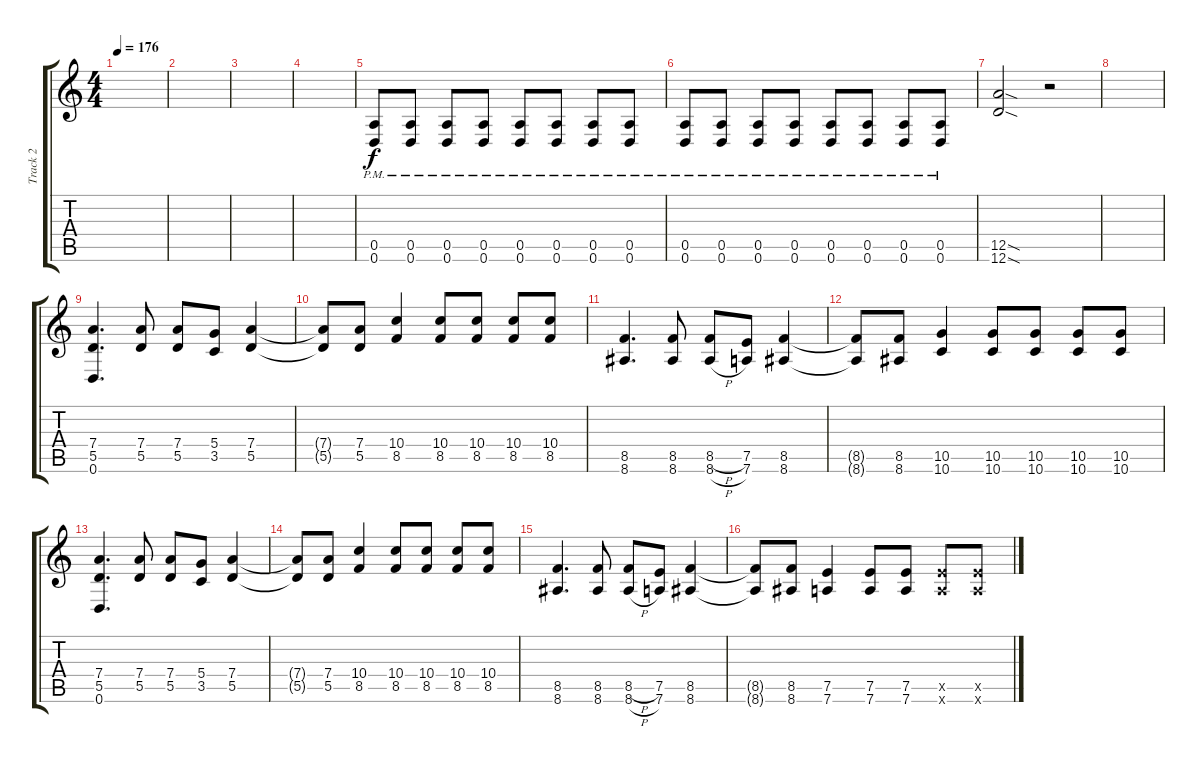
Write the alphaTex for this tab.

\track ("Track 2" "Track 2") {instrument distortionguitar}
\staff {score tabs}
\tuning (E4 B3 G3 D3 A2 D2) {hide}
\ts (4 4)
\tempo 176
\clef g2
\ks c
|
|
|
|
(0.5{pm} 0.6{pm}).8 (0.5{pm} 0.6{pm}).8 (0.5{pm} 0.6{pm}).8 (0.5{pm} 0.6{pm}).8 (0.5{pm} 0.6{pm}).8 (0.5{pm} 0.6{pm}).8 (0.5{pm} 0.6{pm}).8 (0.5{pm} 0.6{pm}).8 |
(0.5{pm} 0.6{pm}).8 (0.5{pm} 0.6{pm}).8 (0.5{pm} 0.6{pm}).8 (0.5{pm} 0.6{pm}).8 (0.5{pm} 0.6{pm}).8 (0.5{pm} 0.6{pm}).8 (0.5{pm} 0.6{pm}).8 (0.5{pm} 0.6{pm}).8 |
(12.5{sod} 12.6{sod}).2 r.2 |
|
(7.4 5.5 0.6).4{d} (7.4 5.5).8 (7.4 5.5).8 (5.4 3.5).8 (7.4 5.5).4 |
(7.4{t} 5.5{t}).8 (7.4 5.5).8 (10.4 8.5).4 (10.4 8.5).8 (10.4 8.5).8 (10.4 8.5).8 (10.4 8.5).8 |
(8.5 8.6).4{d} (8.5 8.6).8 (8.5{h} 8.6{h}).8 (7.5 7.6).8 (8.5 8.6).4 |
(8.5{t} 8.6{t}).8 (8.5 8.6).8 (10.5 10.6).4 (10.5 10.6).8 (10.5 10.6).8 (10.5 10.6).8 (10.5 10.6).8 |
(7.4 5.5 0.6).4{d} (7.4 5.5).8 (7.4 5.5).8 (5.4 3.5).8 (7.4 5.5).4 |
(7.4{t} 5.5{t}).8 (7.4 5.5).8 (10.4 8.5).4 (10.4 8.5).8 (10.4 8.5).8 (10.4 8.5).8 (10.4 8.5).8 |
(8.5 8.6).4{d} (8.5 8.6).8 (8.5{h} 8.6{h}).8 (7.5 7.6).8 (8.5 8.6).4 |
(8.5{t} 8.6{t}).8 (8.5 8.6).8 (7.5 7.6).4 (7.5 7.6).8 (7.5 7.6).8 (7.5{x} 7.6{x}).8 (7.5{x} 7.6{x}).8
